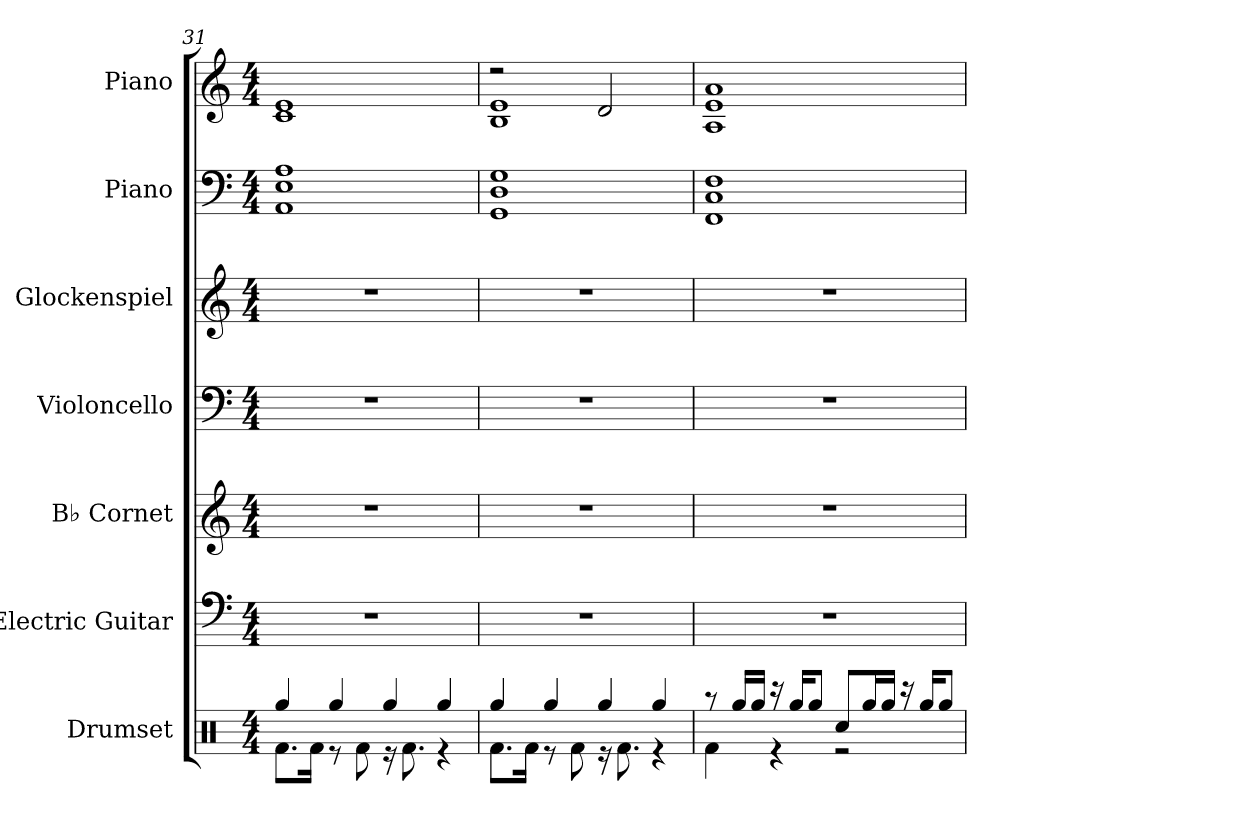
**kern	**kern	**kern	**kern	**kern	**kern	**kern
*part7	*part6	*part5	*part4	*part3	*part2	*part1
*staff7	*staff6	*staff5	*staff4	*staff3	*staff2	*staff1
*I"Drumset	*I"Electric Guitar	*I"B♭ Cornet	*I"Violoncello	*I"Glockenspiel	*I"Piano	*I"Piano
*I'Drs.	*I'El. Guit.	*I'B♭ Cnt.	*I'Vc.	*I'Glk.	*I'Pno.	*I'Pno.
*clefX	*clefF5	*clefG2	*clefF4	*clefG2	*clefF4	*clefG2
*	*	*ITrd1c2	*	*ITrd-14c-24	*	*
*k[]	*k[]	*k[b-e-]	*k[]	*k[]	*k[]	*k[]
*M4/4	*M4/4	*M4/4	*M4/4	*M4/4	*M4/4	*M4/4
=31	=31	=31	=31	=31	=31	=31
*^	*	*	*	*	*	*
4Rgg/	8.Rf\L	1r	1r	1r	1r	1AA 1E 1A	1c 1e
.	16Rf\Jk	.	.	.	.	.	.
4Rgg/	8r	.	.	.	.	.	.
.	8Rf\	.	.	.	.	.	.
4Rgg/	16r	.	.	.	.	.	.
.	8.Rf\	.	.	.	.	.	.
4Rgg/	4r	.	.	.	.	.	.
!!LO:PB:g=z
=32	=32	=32	=32	=32	=32	=32	=32
*	*	*	*	*	*	*	*^
4Rgg/	8.Rf\L	1r	1r	1r	1r	1GG 1D 1G	2r	1B 1e
.	16Rf\Jk	.	.	.	.	.	.	.
4Rgg/	8r	.	.	.	.	.	.	.
.	8Rf\	.	.	.	.	.	.	.
4Rgg/	16r	.	.	.	.	.	2d/	.
.	8.Rf\	.	.	.	.	.	.	.
4Rgg/	4r	.	.	.	.	.	.	.
*	*	*	*	*	*	*	*v	*v
=33	=33	=33	=33	=33	=33	=33	=33
8r	4Rf\	1r	1r	1r	1r	1FF 1C 1F	1A 1e 1a
16Rgg/LL	.	.	.	.	.	.	.
16Rgg/JJ	.	.	.	.	.	.	.
16r	4r	.	.	.	.	.	.
16Rgg/KL	.	.	.	.	.	.	.
8Rgg/J	.	.	.	.	.	.	.
8Rcc/L	2r	.	.	.	.	.	.
16Rgg/L	.	.	.	.	.	.	.
16Rgg/JJ	.	.	.	.	.	.	.
16r	.	.	.	.	.	.	.
16Rgg/KL	.	.	.	.	.	.	.
8Rgg/J	.	.	.	.	.	.	.
*v	*v	*	*	*	*	*	*
=	=	=	=	=	=	=
*-	*-	*-	*-	*-	*-	*-
